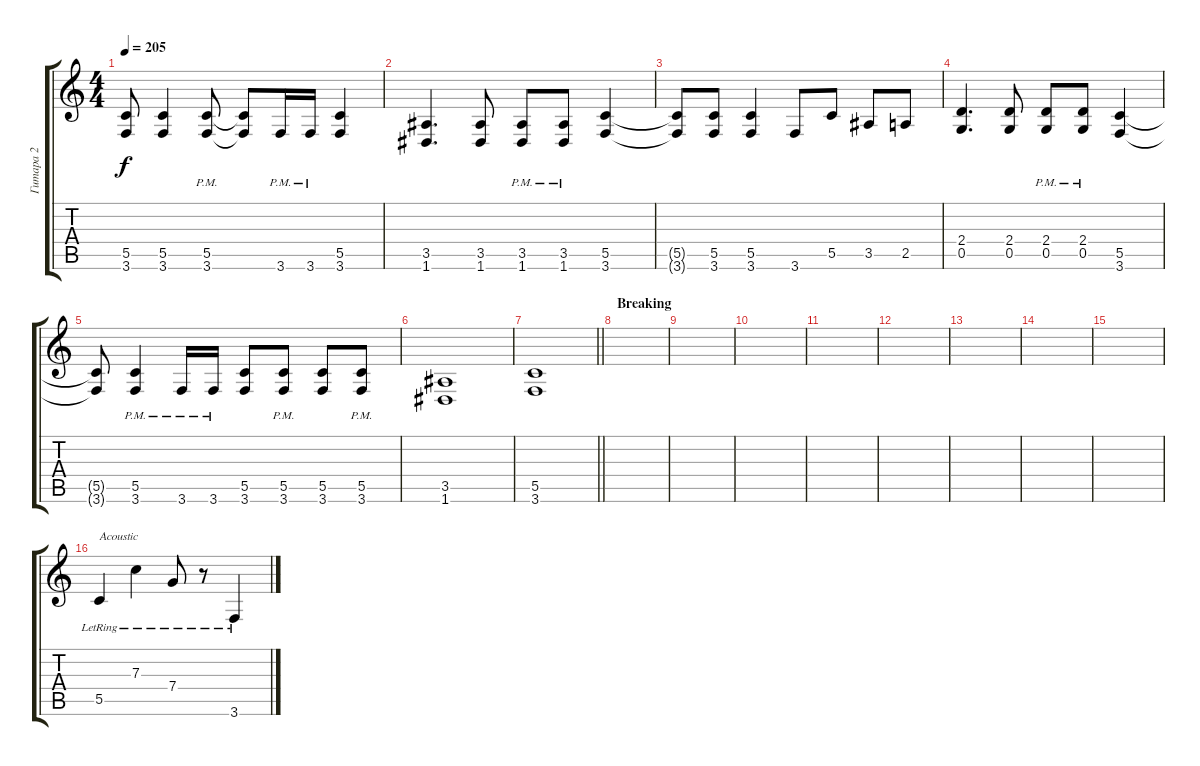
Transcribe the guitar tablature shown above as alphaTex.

\track ("Гитара 2" "Гитара 2") {instrument distortionguitar}
\staff {score tabs}
\tuning (D4 A3 F3 C3 G2 D2) {hide}
\ts (4 4)
\tempo 205
\clef g2
\ks aminor
(5.5{t} 3.6{t}).8{dy f} (5.5 3.6).4 (5.5{pm} 3.6{pm}).8 (5.5{t} 3.6{t}).8 3.6{pm}.16 3.6{pm}.16 (5.5 3.6).4 |
(3.5 1.6).4{d} (3.5 1.6).8 (3.5{pm} 1.6{pm}).8 (3.5{pm} 1.6{pm}).8 (5.5 3.6).4 |
(5.5{t} 3.6{t}).8 (5.5 3.6).8 (5.5 3.6).4 3.6.8 5.5.8 3.5.8 2.5.8 |
(2.4 0.5).4{d} (2.4 0.5).8 (2.4{pm} 0.5{pm}).8 (2.4{pm} 0.5{pm}).8 (5.5 3.6).4 |
(5.5{t} 3.6{t}).8 (5.5{pm} 3.6{pm}).4 3.6{pm}.16 3.6{pm}.16 (5.5 3.6).8 (5.5{pm} 3.6{pm}).8 (5.5 3.6).8 (5.5{pm} 3.6{pm}).8 |
(3.5 1.6).1 |
\barLineRight lightlight
(5.5 3.6).1 |
\section ("" "Breaking")
|
|
|
|
|
|
|
|
5.5{lr}.4{txt "Acoustic" volume 11 instrument acousticguitarsteel} 7.3{lr}.4 7.4{lr}.8 r.8 3.6{lr}.4
